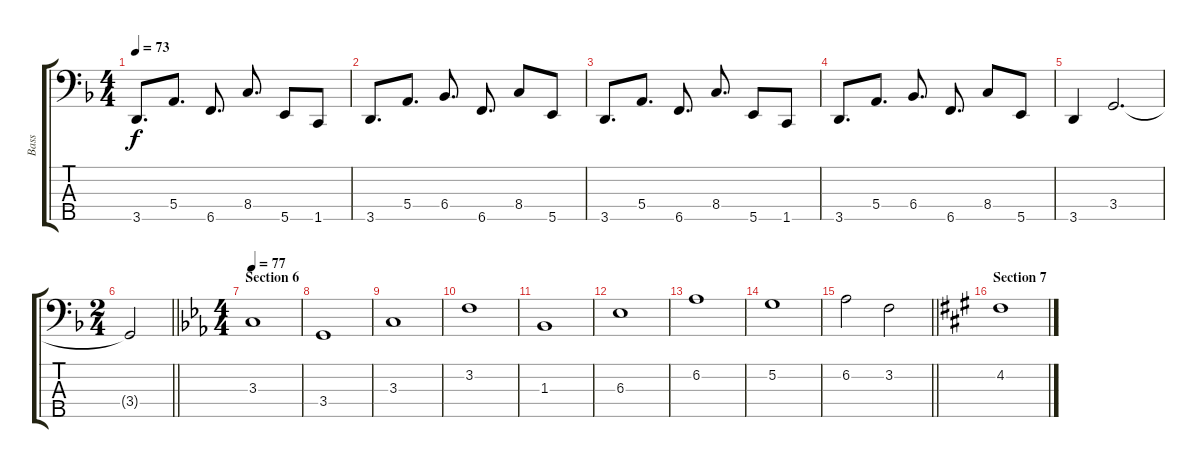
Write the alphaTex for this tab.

\track ("Bass" "Bass") {instrument electricbassfinger}
\staff {score tabs}
\tuning (G2 D2 A1 E1 B0) {hide}
\ts (4 4)
\tempo 73
\clef f4
\ks dminor
3.5.8{d dy f} 5.4.8{d} 6.5.8{d} 8.4.8{d} 5.5.8 1.5.8 |
3.5.8{d} 5.4.8{d} 6.4.8{d} 6.5.8{d} 8.4.8 5.5.8 |
3.5.8{d} 5.4.8{d} 6.5.8{d} 8.4.8{d} 5.5.8 1.5.8 |
3.5.8{d} 5.4.8{d} 6.4.8{d} 6.5.8{d} 8.4.8 5.5.8 |
3.5.4 3.4.2{d} |
\ts (2 4)
\barLineRight lightlight
3.4{t}.2 |
\ts (4 4)
\section ("" "Section 6")
\tempo 77
\ks cminor
3.3.1 |
3.4.1 |
3.3.1 |
3.2.1 |
1.3.1 |
6.3.1 |
6.2.1 |
5.2.1 |
\barLineRight lightlight
6.2.2 3.2.2 |
\section ("" "Section 7")
\ks f#minor
4.2.1
